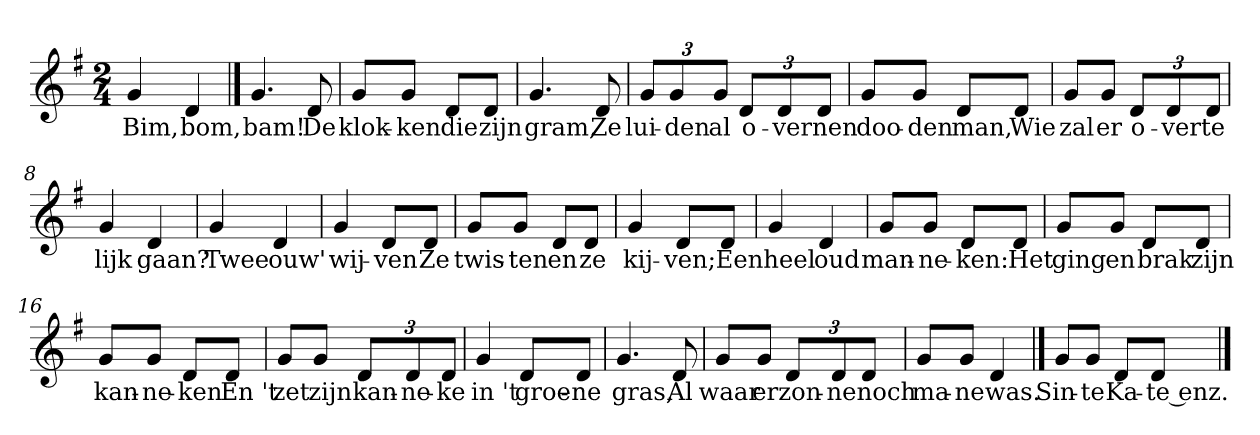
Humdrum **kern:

**kern	**text
*part1	*part1
*staff1	*staff1
*clefG2	*
*k[f#]	*
*G:	*
*M2/4	*
*MM120	*
=1	=1
4g	Bim,
4d	bom,
==2	==2
4.g	bam!
8d	De
=3	=3
8g/L	klok-
8g/J	-ken
8d/L	die
8d/J	zijn
=4	=4
4.g	gram,
8d	Ze
=5	=5
12g/L	lui-
12g/	-den
12g/J	al
12d/L	o-
12d/	-ver
12d/J	nen
=6	=6
8g/L	doo-
8g/J	-den
8d/L	man,
8d/J	Wie
=7	=7
8g/L	zal
8g/J	er
12d/L	o-
12d/	-ver
12d/J	te
=8	=8
4g	lijk
4d	gaan?
=9	=9
4g	Twee
4d	ouw'
=10	=10
4g	wij-
8d/L	-ven
8d/J	Ze
=11	=11
8g/L	twis-
8g/J	-ten
8d/L	en
8d/J	ze
=12	=12
4g	kij-
8d/L	-ven;
8d/J	Een
=13	=13
4g	heel
4d	oud
=14	=14
8g/L	man-
8g/J	-ne-
8d/L	-ken:
8d/J	Het
=15	=15
8g/L	ging
8g/J	en
8d/L	brak
8d/J	zijn
=16	=16
8g/L	kan-
8g/J	-ne-
8d/L	-ken
8d/J	En 't
=17	=17
8g/L	zet
8g/J	zijn
12d/L	kan-
12d/	-ne-
12d/J	-ke
=18	=18
4g	in 't
8d/L	groe-
8d/J	-ne
=19	=19
4.g	gras,
8d	Al
=20	=20
8g/L	waar
8g/J	er
12d/L	zon-
12d/	-ne
12d/J	noch
=21	=21
8g/L	ma-
8g/J	-ne
4d	was.
==22	==22
8g/L	Sin-
8g/J	-te
8d/L	Ka-
8d/J	-te enz.
==	==
*-	*-
